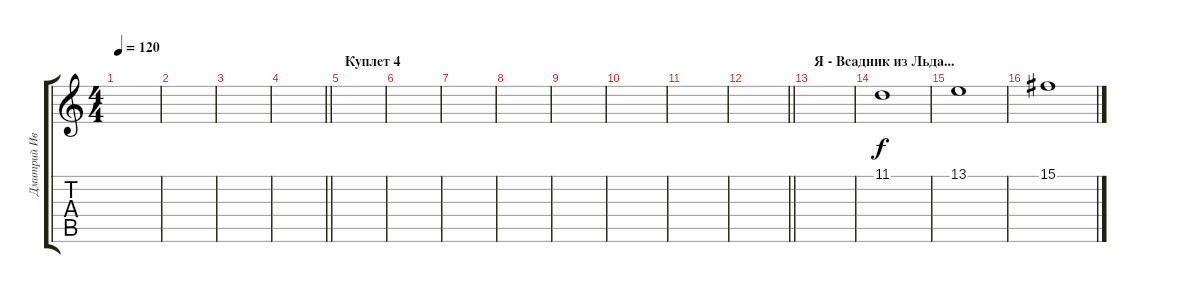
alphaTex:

\track ("Дмитрий Иванов        (Синтезатор)" "Дмитрий Ив") {instrument taikodrum}
\staff {score tabs}
\tuning (Eb4 Bb3 Gb3 Db3 Ab2 Eb2) {hide}
\ts (4 4)
\tempo 120
\clef g2
\ks c
|
|
|
\barLineRight lightlight
|
\section ("" "Куплет 4")
|
|
|
|
|
|
|
\barLineRight lightlight
|
\section ("" "Я - Всадник из Льда...")
|
11.1.1 |
13.1.1 |
15.1.1
